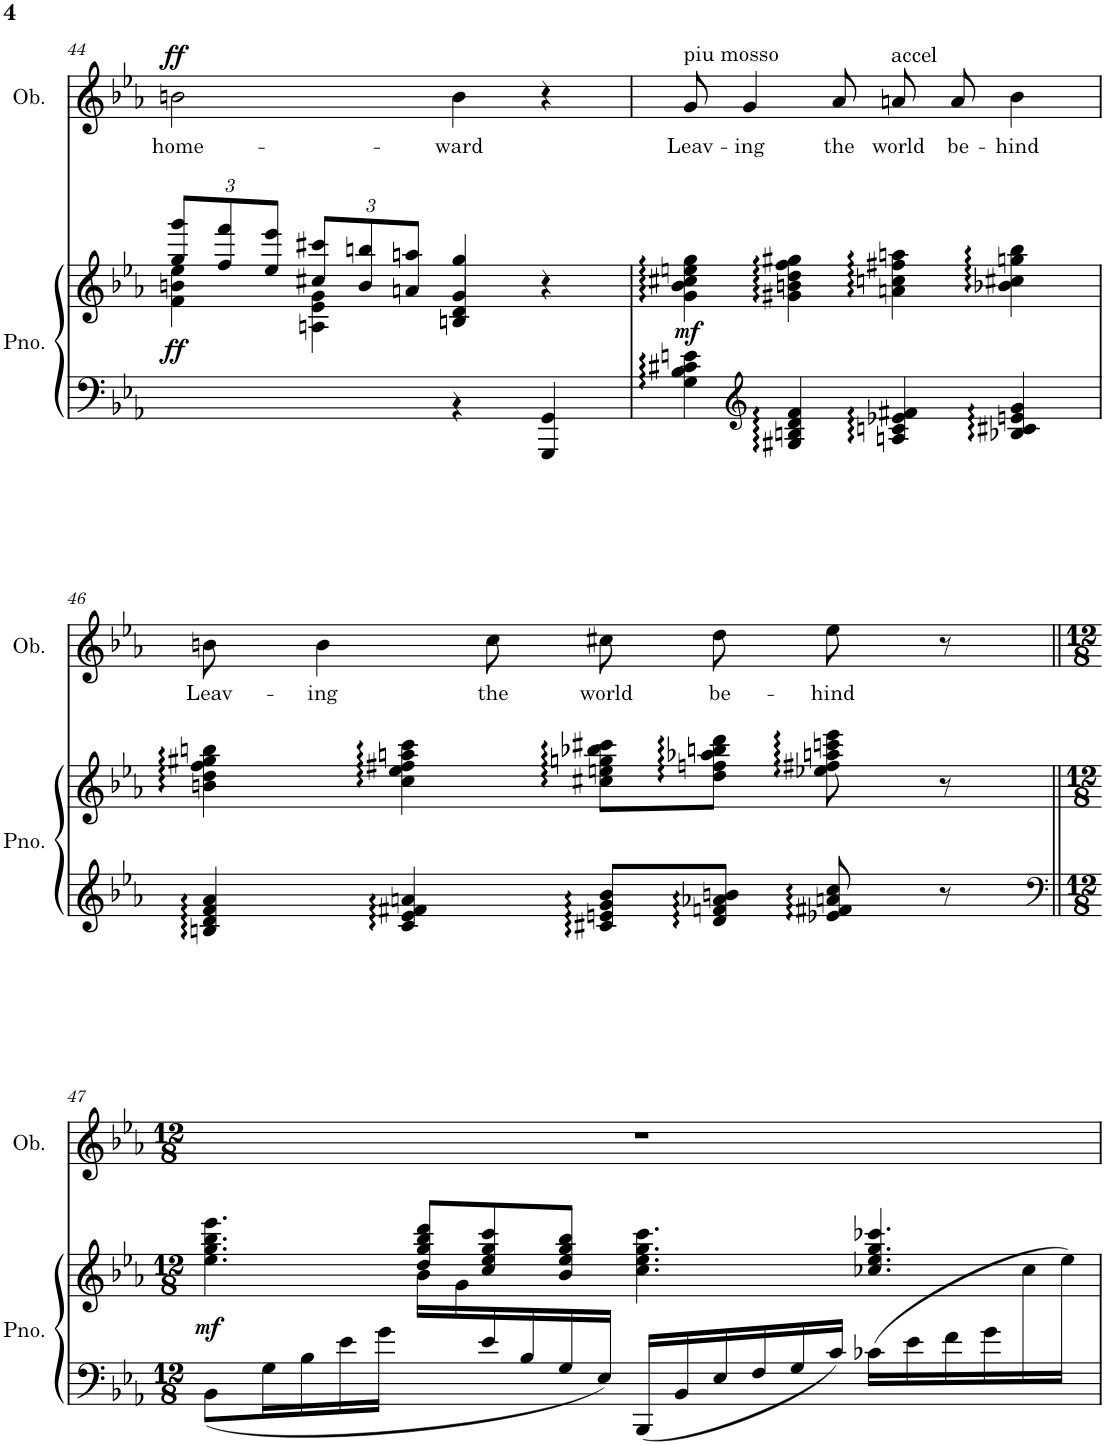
**kern	**kern	**dynam	**kern	**text	**dynam
*part2	*part2	*part2	*part1	*part1	*part1
*staff3	*staff2	*staff2/3	*staff1	*staff1	*staff1
*I"Piano	*	*	*I"Oboe	*	*
*I'Pno.	*	*	*I'Ob.	*	*
!!LO:PB:g=z
*clefF4	*clefG2	*	*clefG2	*	*
*k[b-e-a-]	*k[b-e-a-]	*	*k[b-e-a-]	*	*
*M4/4	*M4/4	*	*M4/4	*	*
=44	=44	=44	=44	=44	=44
*^	*	*	*	*	*
*	*	*Xbrackettup	*	*	*	*
*	*	*^	*	*	*	*
!	!	!	!	!LO:DY:b	!	!LO:LY:b	!LO:DY:a
2.ryy	2ryy	12gg/ 12ggg/L	4f\ 4bn\ 4ee-\	ff	2bn\	home-	ff
.	.	12ff/ 12fff/	.	.	.	.	.
.	.	12ee-/ 12eee-/J	.	.	.	.	.
.	.	12cc#X/ 12ccc#X/L	4An\ 4e-\ 4g\	.	.	.	.
.	.	12b/ 12bbn/	.	.	.	.	.
.	.	12an/ 12aan/J	.	.	.	.	.
!	!	!	!	!	!	!LO:LY:b	!
.	4r	4g/ 4gg/	4Bn/ 4d/	.	4b\	-ward	.
4GGG/ 4GG/	4ryy	4r	4ryy	.	4r	.	.
=45	=45	=45	=45	=45	=45	=45	=45
!	!	!	!	!	!LO:TX:a:t=piu mosso	!	!
!	!	!	!	!LO:DY:b	!	!LO:LY:b	!
*v	*v	*	*	*	*	*	*
*	*v	*v	*	*	*	*
4G\:: 4B-\:: 4c#X\:: 4en\::	4g\:: 4b-\:: 4cc#X\:: 4een\:: 4gg\::	mf	8g/	Leav-	.
!	!	!	!	!LO:LY:b	!
.	.	.	4g/	-ing	.
*clefG2	*	*	*	*	*
4G#X/:: 4Bn/:: 4d/:: 4f/::	4g#X\:: 4bn\:: 4dd\:: 4ff\:: 4gg#X\::	.	.	.	.
!	!	!	!	!LO:LY:b	!
.	.	.	8a-/	the	.
!	!	!	!LO:TX:a:t=accel	!	!
!	!	!	!	!LO:LY:b	!
4An/:: 4cn/:: 4e-X/:: 4f#X/::	4an\:: 4ccn\:: 4ff#X\:: 4aan\::	.	8an/L	world	.
!	!	!	!	!LO:LY:b	!
.	.	.	8a/J	be-	.
!	!	!	!	!LO:LY:b	!
4B-X/:: 4c#X/:: 4en/:: 4g/::	4b-X\:: 4cc#X\:: 4ggn\:: 4bb-\::	.	4b-\	-hind	.
!!LO:LB:g=z
=46	=46	=46	=46	=46	=46
!	!	!	!	!LO:LY:b	!
4Bn/:: 4d/:: 4f/:: 4a-/::	4bn\:: 4dd\:: 4ff\:: 4gg#X\:: 4bbn\::	.	8bn\	Leav-	.
!	!	!	!	!LO:LY:b	!
.	.	.	4b\	-ing	.
4c/:: 4e-/:: 4f#X/:: 4an/::	4cc\:: 4ee-\:: 4ff#X\:: 4aan\:: 4ccc\::	.	.	.	.
!	!	!	!	!LO:LY:b	!
.	.	.	8cc\	the	.
!	!	!	!	!LO:LY:b	!
8c#X/:: 8en/:: 8g/:: 8b-/::L	8cc#X\:: 8een\:: 8ggn\:: 8bb-X\:: 8ccc#X\::L	.	8cc#X\L	world	.
!	!	!	!	!LO:LY:b	!
8d/:: 8fn/:: 8a-X/:: 8bn/::J	8dd\:: 8ffn\:: 8aa-X\:: 8bbn\:: 8ddd\::J	.	8dd\J	be-	.
!	!	!	!	!LO:LY:b	!
8e-X/:: 8f#X/:: 8an/:: 8cc/::	8ee-X\:: 8ff#X\:: 8aan\:: 8cccn\:: 8eee-\::	.	8ee-\	-hind	.
8r	8r	.	8r	.	.
!!LO:LB:g=z
=47||	=47||	=47||	=47||	=47||	=47||
*clefF4	*	*	*	*	*
*M12/8	*M12/8	*	*M12/8	*	*
*	*^	*	*	*	*
!	!	!	!LO:DY:b	!	!	!
8BB-\L	4.ee-\ 4.gg\ 4.bb-\ 4.eee-\	4.ryy	mf	1.r	.	.
16G\L	.	.	.	.	.	.
16B-\	.	.	.	.	.	.
16e-\	.	.	.	.	.	.
16g\JJ	.	.	.	.	.	.
8ryy	8dd/ 8gg/ 8bb-/ 8ddd/L	16b-\LL	.	.	.	.
.	.	16g\	.	.	.	.
16e-/	8cc/ 8ee-/ 8gg/ 8ccc/	2..ryy	.	.	.	.
16B-/	.	.	.	.	.	.
16G/	8b-/ 8ee-/ 8gg/ 8bb-/J	.	.	.	.	.
16E-/JJ	.	.	.	.	.	.
16BBB-/LL	4.cc\ 4.ee-\ 4.gg\ 4.ccc\	.	.	.	.	.
16BB-/	.	.	.	.	.	.
16E-/	.	.	.	.	.	.
16F/	.	.	.	.	.	.
16G/	.	.	.	.	.	.
16c/JJ	.	.	.	.	.	.
(16c-X\LL	4.cc-X/ 4.ee-/ 4.gg/ 4.ccc-X/	.	.	.	.	.
16e-\	.	.	.	.	.	.
16f\	.	.	.	.	.	.
16g\	.	.	.	.	.	.
8ryy	.	16cc-\	.	.	.	.
.	.	16ee-\JJ)	.	.	.	.
*	*v	*v	*	*	*	*
=	=	=	=	=	=
*-	*-	*-	*-	*-	*-
